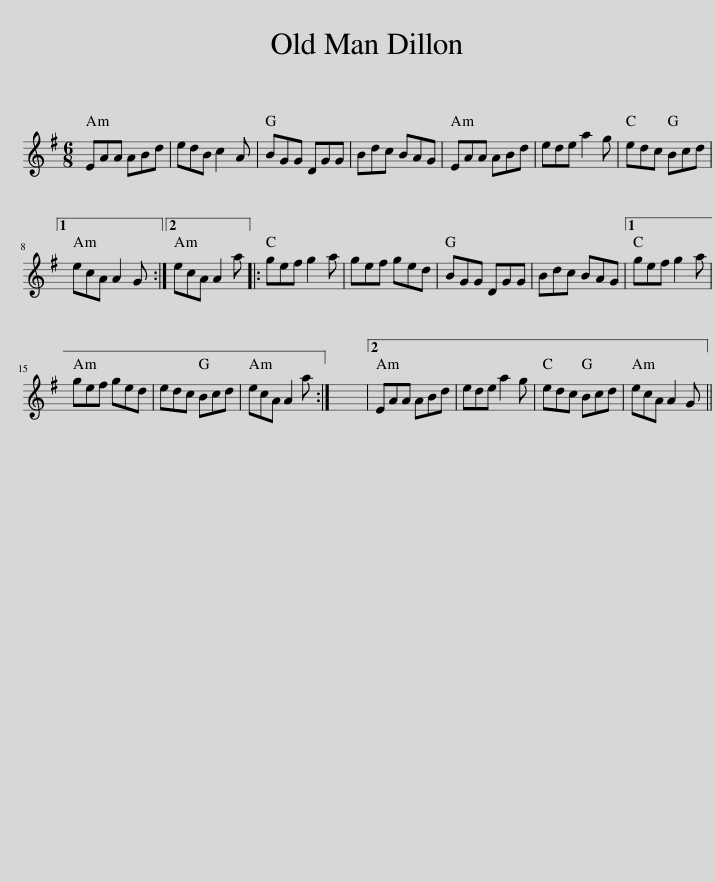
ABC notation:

X:1
L:1/8
M:6/8
I:linebreak $
K:G
V:1 treble
V:1
 EAA ABd | edB c2 A | BGG DGG | Bdc BAG | EAA ABd | %5
 ede a2 g | edc Bcd |1$ ecA A2 G :|2 ecA A2 a |: gef g2 a | %10
 gef ged | BGG DGG | Bdc BAG |1 gef g2 a |$ gef ged | %15
 edc Bcd | ecA A2 a :| x6 |2 EAA ABd | ede a2 g | %20
 edc Bcd | ecA A2 G || %22
